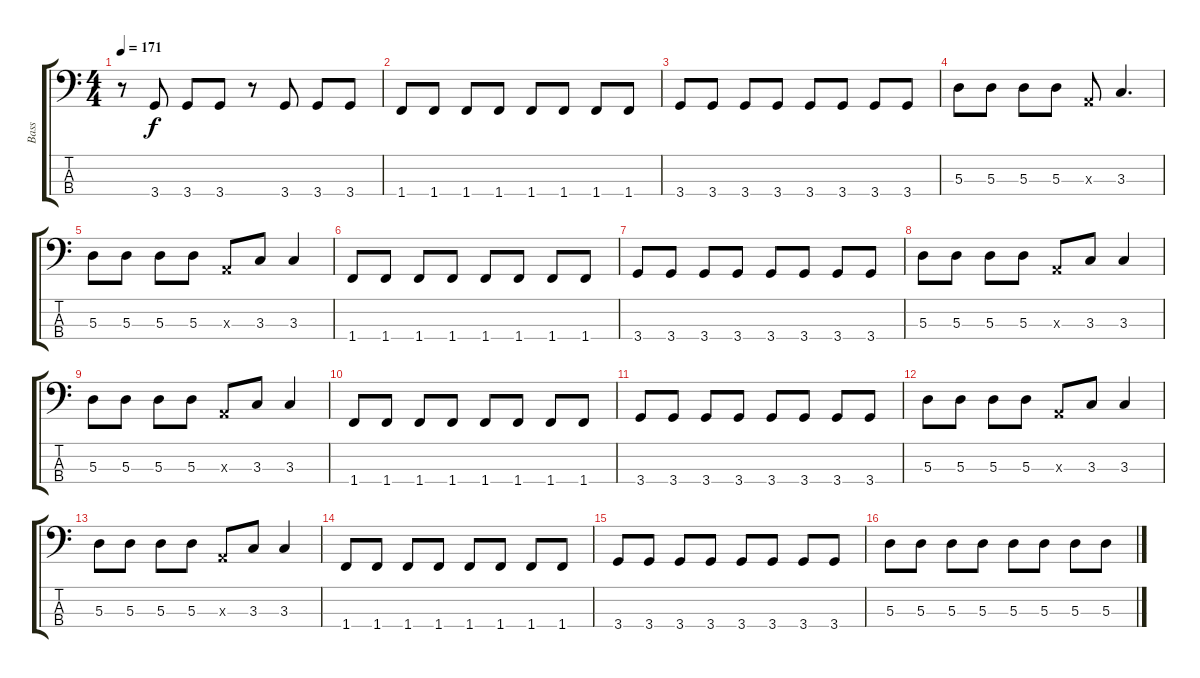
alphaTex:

\track ("Bass" "Bass") {instrument electricbasspick}
\staff {score tabs}
\tuning (G2 D2 A1 E1) {hide}
\ts (4 4)
\tempo 171
\clef f4
\ks c
r.8{dy f} 3.4.8 3.4.8 3.4.8 r.8 3.4.8 3.4.8 3.4.8 |
1.4.8 1.4.8 1.4.8 1.4.8 1.4.8 1.4.8 1.4.8 1.4.8 |
3.4.8 3.4.8 3.4.8 3.4.8 3.4.8 3.4.8 3.4.8 3.4.8 |
5.3.8 5.3.8 5.3.8 5.3.8 0.3{x}.8 3.3.4{d} |
5.3.8 5.3.8 5.3.8 5.3.8 0.3{x}.8 3.3.8 3.3.4 |
1.4.8 1.4.8 1.4.8 1.4.8 1.4.8 1.4.8 1.4.8 1.4.8 |
3.4.8 3.4.8 3.4.8 3.4.8 3.4.8 3.4.8 3.4.8 3.4.8 |
5.3.8 5.3.8 5.3.8 5.3.8 0.3{x}.8 3.3.8 3.3.4 |
5.3.8 5.3.8 5.3.8 5.3.8 0.3{x}.8 3.3.8 3.3.4 |
1.4.8 1.4.8 1.4.8 1.4.8 1.4.8 1.4.8 1.4.8 1.4.8 |
3.4.8 3.4.8 3.4.8 3.4.8 3.4.8 3.4.8 3.4.8 3.4.8 |
5.3.8 5.3.8 5.3.8 5.3.8 0.3{x}.8 3.3.8 3.3.4 |
5.3.8 5.3.8 5.3.8 5.3.8 0.3{x}.8 3.3.8 3.3.4 |
1.4.8 1.4.8 1.4.8 1.4.8 1.4.8 1.4.8 1.4.8 1.4.8 |
3.4.8 3.4.8 3.4.8 3.4.8 3.4.8 3.4.8 3.4.8 3.4.8 |
5.3.8 5.3.8 5.3.8 5.3.8 5.3.8 5.3.8 5.3.8 5.3.8
